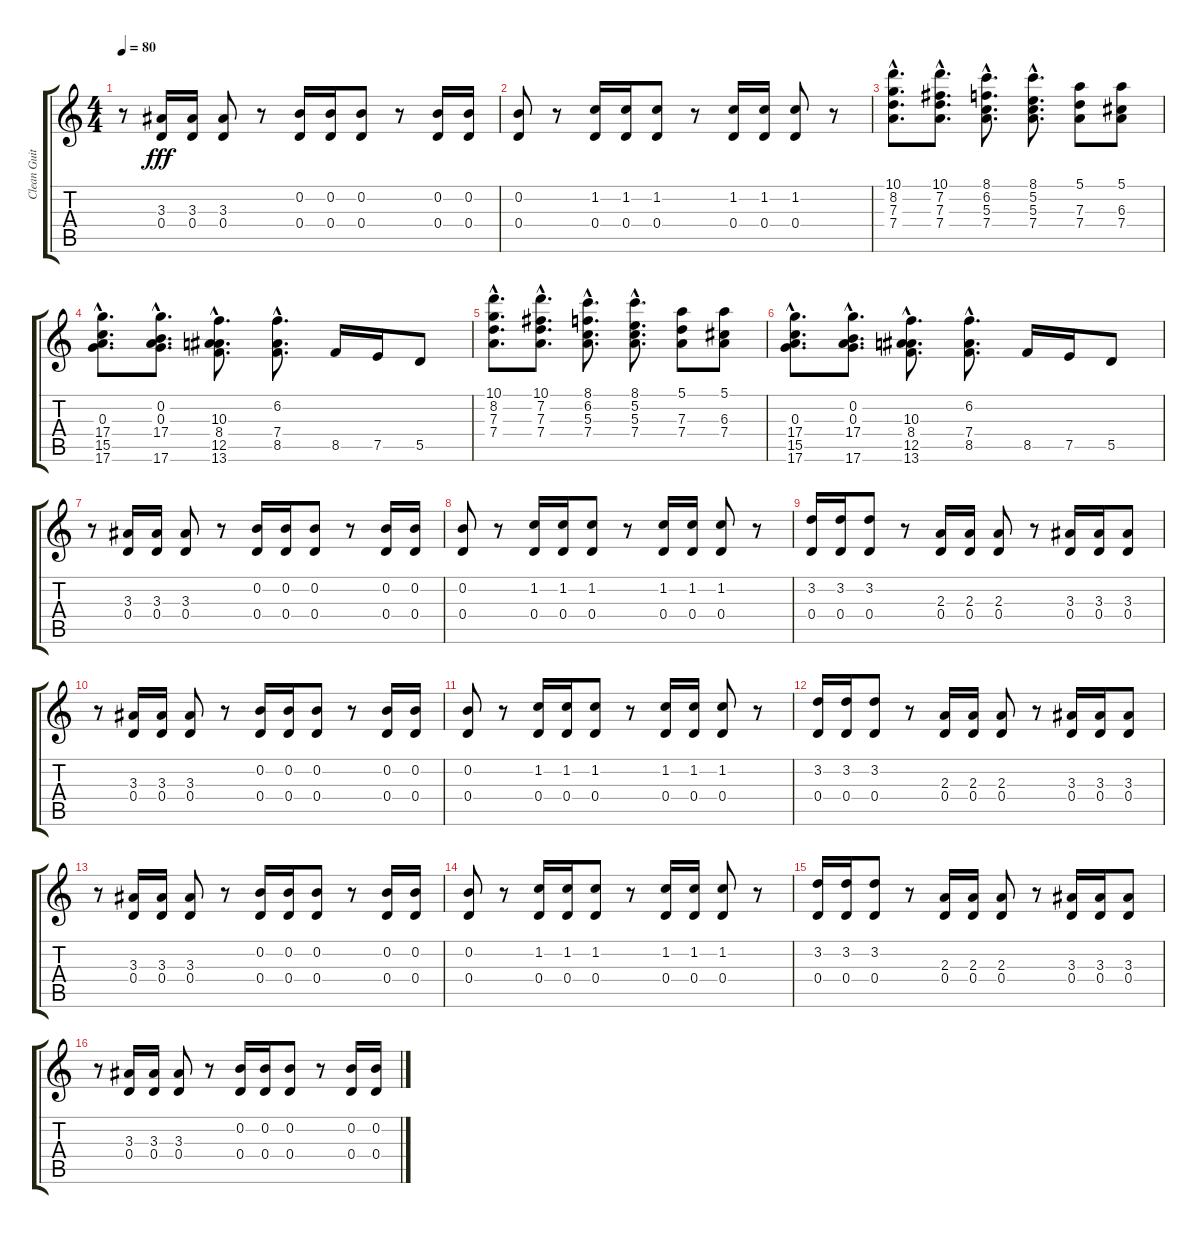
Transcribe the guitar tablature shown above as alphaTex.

\track ("Clean Guitar        " "Clean Guit") {instrument acousticguitarsteel}
\staff {score tabs}
\tuning (E4 B3 G3 D3 A2 E2) {hide}
\ts (4 4)
\tempo 80
\clef g2
\ks c
r.8{dy fff} (3.3 0.4).16 (3.3 0.4).16 (3.3 0.4).8 r.8 (0.2 0.4).16 (0.2 0.4).16 (0.2 0.4).8 r.8 (0.2 0.4).16 (0.2 0.4).16 |
(0.2 0.4).8 r.8 (1.2 0.4).16 (1.2 0.4).16 (1.2 0.4).8 r.8 (1.2 0.4).16 (1.2 0.4).16 (1.2 0.4).8 r.8 |
(10.1{hac} 8.2{hac} 7.3{hac} 7.4{hac}).8{d} (10.1{hac} 7.2{hac} 7.3{hac} 7.4{hac}).8{d} (8.1{hac} 6.2{hac} 5.3{hac} 7.4{hac}).8{d} (8.1{hac} 5.2{hac} 5.3{hac} 7.4{hac}).8{d} (5.1 7.3 7.4).8 (5.1 6.3 7.4).8 |
(0.3{hac} 17.4{hac} 15.5{hac} 17.6{hac}).8{d} (0.2{hac} 0.3{hac} 17.4{hac} 17.6{hac}).8{d} (10.3{hac} 8.4{hac} 12.5{hac} 13.6{hac}).8{d} (6.2{hac} 7.4 8.5{hac}).8{d} 8.5.16 7.5.16 5.5.8 |
(10.1{hac} 8.2{hac} 7.3{hac} 7.4{hac}).8{d} (10.1{hac} 7.2{hac} 7.3{hac} 7.4{hac}).8{d} (8.1{hac} 6.2{hac} 5.3{hac} 7.4{hac}).8{d} (8.1{hac} 5.2{hac} 5.3{hac} 7.4{hac}).8{d} (5.1 7.3 7.4).8 (5.1 6.3 7.4).8 |
(0.3{hac} 17.4{hac} 15.5{hac} 17.6{hac}).8{d} (0.2{hac} 0.3{hac} 17.4{hac} 17.6{hac}).8{d} (10.3{hac} 8.4{hac} 12.5{hac} 13.6{hac}).8{d} (6.2{hac} 7.4 8.5{hac}).8{d} 8.5.16 7.5.16 5.5.8 |
r.8 (3.3 0.4).16 (3.3 0.4).16 (3.3 0.4).8 r.8 (0.2 0.4).16 (0.2 0.4).16 (0.2 0.4).8 r.8 (0.2 0.4).16 (0.2 0.4).16 |
(0.2 0.4).8 r.8 (1.2 0.4).16 (1.2 0.4).16 (1.2 0.4).8 r.8 (1.2 0.4).16 (1.2 0.4).16 (1.2 0.4).8 r.8 |
(3.2 0.4).16 (3.2 0.4).16 (3.2 0.4).8 r.8 (2.3 0.4).16 (2.3 0.4).16 (2.3 0.4).8 r.8 (3.3 0.4).16 (3.3 0.4).16 (3.3 0.4).8 |
r.8 (3.3 0.4).16 (3.3 0.4).16 (3.3 0.4).8 r.8 (0.2 0.4).16 (0.2 0.4).16 (0.2 0.4).8 r.8 (0.2 0.4).16 (0.2 0.4).16 |
(0.2 0.4).8 r.8 (1.2 0.4).16 (1.2 0.4).16 (1.2 0.4).8 r.8 (1.2 0.4).16 (1.2 0.4).16 (1.2 0.4).8 r.8 |
(3.2 0.4).16 (3.2 0.4).16 (3.2 0.4).8 r.8 (2.3 0.4).16 (2.3 0.4).16 (2.3 0.4).8 r.8 (3.3 0.4).16 (3.3 0.4).16 (3.3 0.4).8 |
r.8 (3.3 0.4).16 (3.3 0.4).16 (3.3 0.4).8 r.8 (0.2 0.4).16 (0.2 0.4).16 (0.2 0.4).8 r.8 (0.2 0.4).16 (0.2 0.4).16 |
(0.2 0.4).8 r.8 (1.2 0.4).16 (1.2 0.4).16 (1.2 0.4).8 r.8 (1.2 0.4).16 (1.2 0.4).16 (1.2 0.4).8 r.8 |
(3.2 0.4).16 (3.2 0.4).16 (3.2 0.4).8 r.8 (2.3 0.4).16 (2.3 0.4).16 (2.3 0.4).8 r.8 (3.3 0.4).16 (3.3 0.4).16 (3.3 0.4).8 |
r.8 (3.3 0.4).16 (3.3 0.4).16 (3.3 0.4).8 r.8 (0.2 0.4).16 (0.2 0.4).16 (0.2 0.4).8 r.8 (0.2 0.4).16 (0.2 0.4).16
